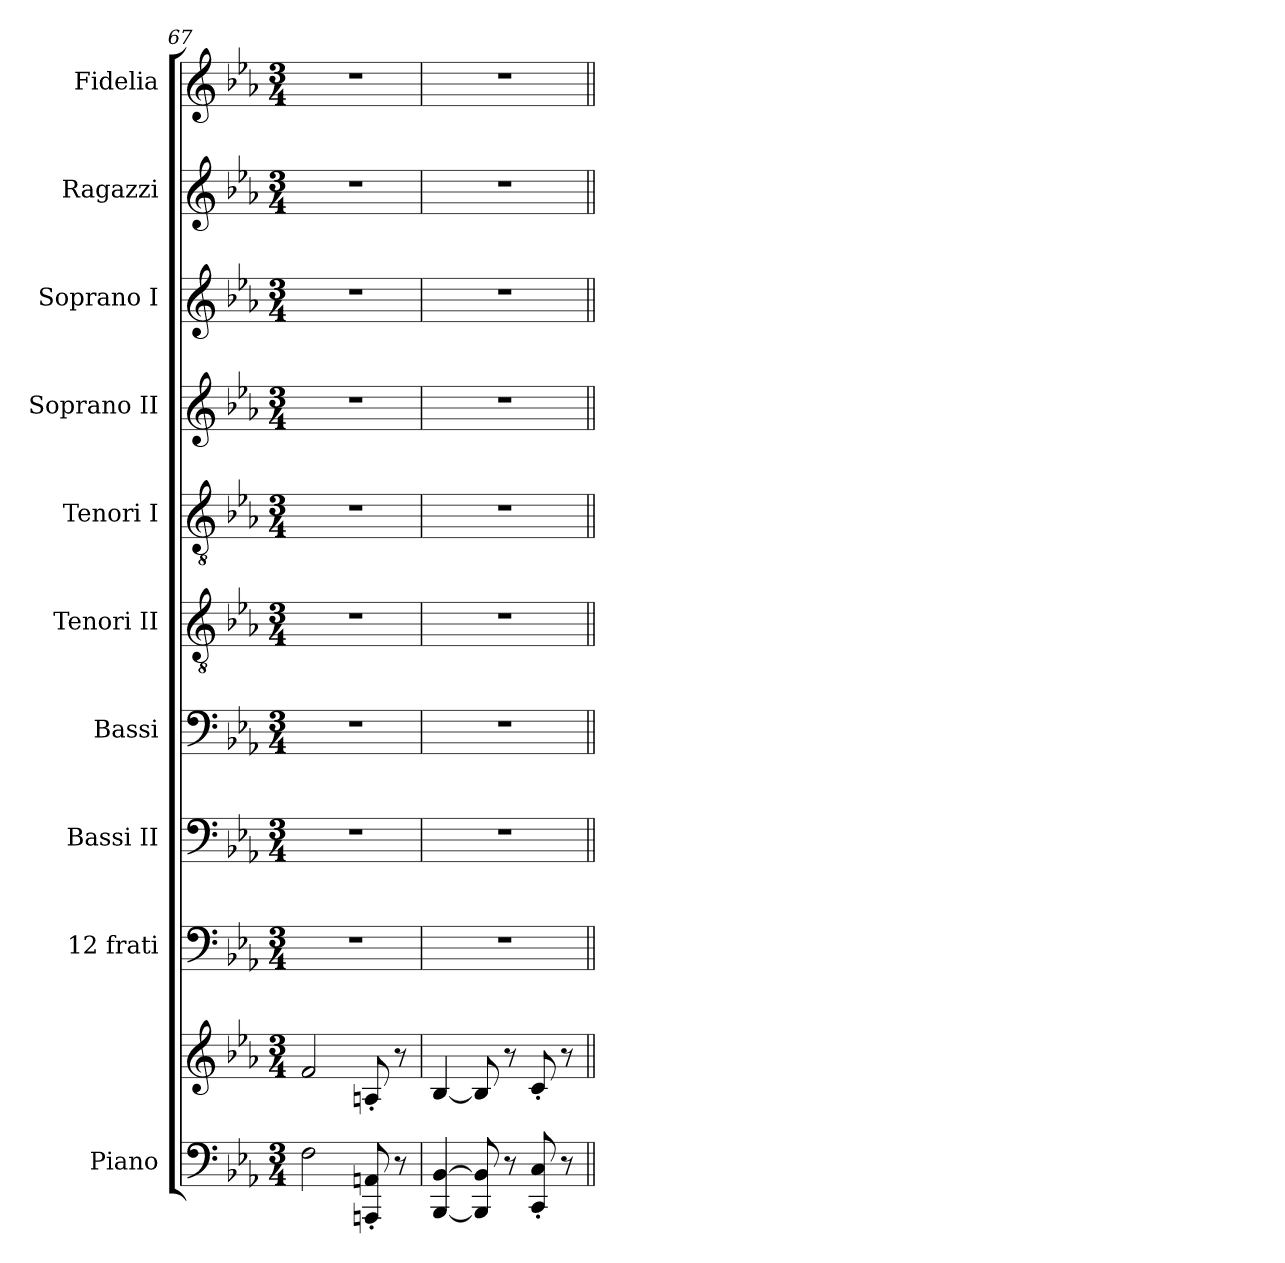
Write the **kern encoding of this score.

**kern	**kern	**kern	**kern	**kern	**kern	**kern	**kern	**kern	**kern	**kern
*part10	*part10	*part9	*part8	*part7	*part6	*part5	*part4	*part3	*part2	*part1
*staff11	*staff10	*staff9	*staff8	*staff7	*staff6	*staff5	*staff4	*staff3	*staff2	*staff1
*I"Piano	*	*I"12 frati	*I"Bassi II	*I"Bassi	*I"Tenori II	*I"Tenori I	*I"Soprano II	*I"Soprano I	*I"Ragazzi	*I"Fidelia
*I'Pno.	*	*I'12 f.	*I'B.II	*I'B.	*I'T.II	*I'T.I	*I'S.II	*I'S.I	*I'Rzi.	*I'F.
*clefF4	*clefG2	*clefF4	*clefF4	*clefF4	*clefGv2	*clefGv2	*clefG2	*clefG2	*clefG2	*clefG2
*k[b-e-a-]	*k[b-e-a-]	*k[b-e-a-]	*k[b-e-a-]	*k[b-e-a-]	*k[b-e-a-]	*k[b-e-a-]	*k[b-e-a-]	*k[b-e-a-]	*k[b-e-a-]	*k[b-e-a-]
*M3/4	*M3/4	*M3/4	*M3/4	*M3/4	*M3/4	*M3/4	*M3/4	*M3/4	*M3/4	*M3/4
=67	=67	=67	=67	=67	=67	=67	=67	=67	=67	=67
2F\	2f/	2.r	2.r	2.r	2.r	2.r	2.r	2.r	2.r	2.r
8AAAn/' 8AAn/'	8An'/	.	.	.	.	.	.	.	.	.
8r	8r	.	.	.	.	.	.	.	.	.
=68	=68	=68	=68	=68	=68	=68	=68	=68	=68	=68
[4BBB-/ [4BB-/	[4B-/	2.r	2.r	2.r	2.r	2.r	2.r	2.r	2.r	2.r
8BBB-/] 8BB-/]	8B-/]	.	.	.	.	.	.	.	.	.
8r	8r	.	.	.	.	.	.	.	.	.
8CC/' 8C/'	8c'/	.	.	.	.	.	.	.	.	.
8r	8r	.	.	.	.	.	.	.	.	.
=||	=||	=||	=||	=||	=||	=||	=||	=||	=||	=||
*-	*-	*-	*-	*-	*-	*-	*-	*-	*-	*-
